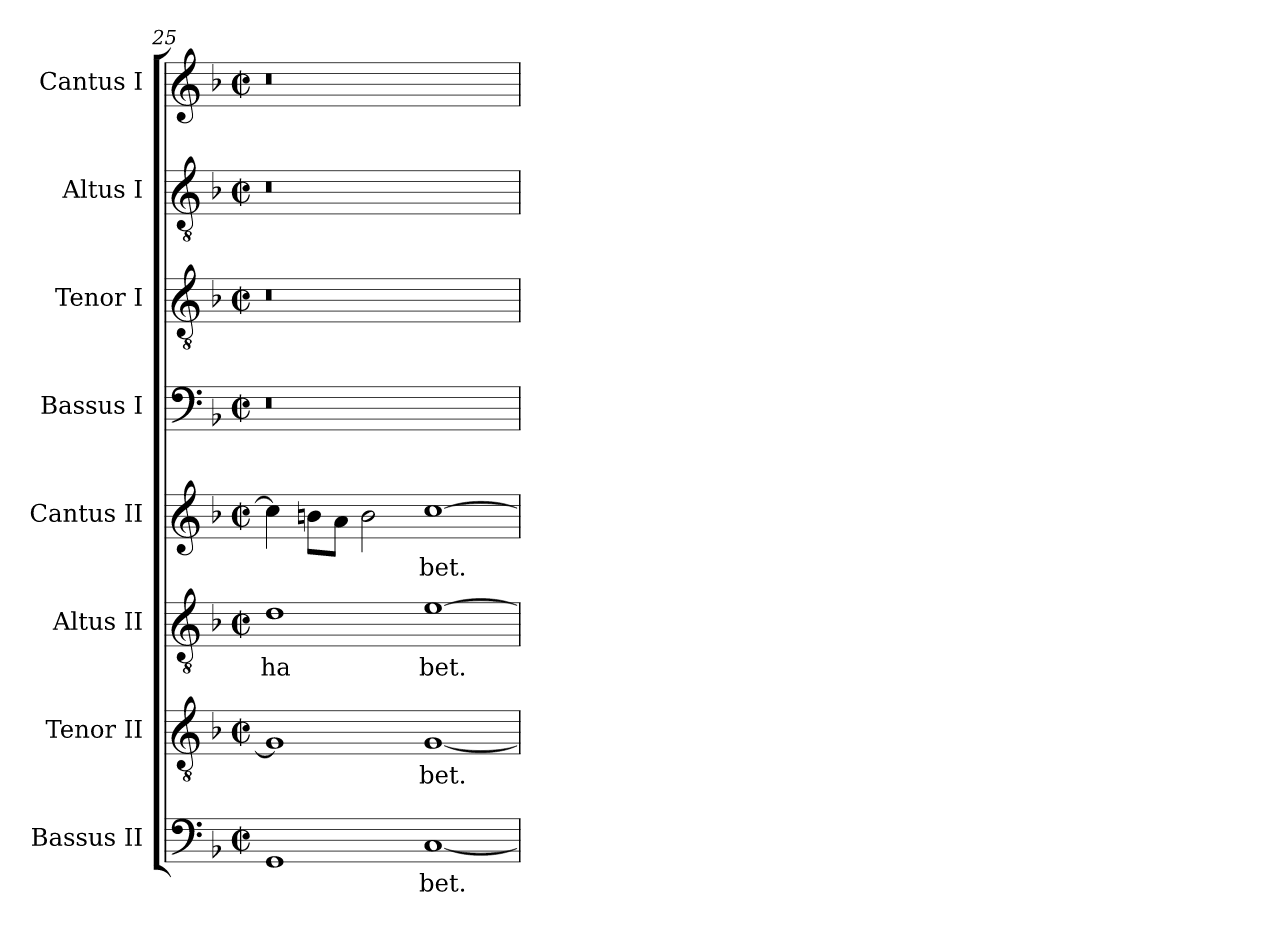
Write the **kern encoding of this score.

**kern	**text	**kern	**text	**kern	**text	**kern	**text	**kern	**kern	**kern	**kern
*part8	*part8	*part7	*part7	*part6	*part6	*part5	*part5	*part4	*part3	*part2	*part1
*staff8	*staff8	*staff7	*staff7	*staff6	*staff6	*staff5	*staff5	*staff4	*staff3	*staff2	*staff1
*I"Bassus II	*	*I"Tenor II	*	*I"Altus II	*	*I"Cantus II	*	*I"Bassus I	*I"Tenor I	*I"Altus I	*I"Cantus I
*clefF4	*	*clefGv2	*	*clefGv2	*	*clefG2	*	*clefF4	*clefGv2	*clefGv2	*clefG2
*k[b-]	*	*k[b-]	*	*k[b-]	*	*k[b-]	*	*k[b-]	*k[b-]	*k[b-]	*k[b-]
*F:	*	*F:	*	*F:	*	*F:	*	*F:	*F:	*F:	*F:
*M2/2	*	*M2/2	*	*M2/2	*	*M2/2	*	*M2/2	*M2/2	*M2/2	*M2/2
*met(c|)	*	*met(c|)	*	*met(c|)	*	*met(c|)	*	*met(c|)	*met(c|)	*met(c|)	*met(c|)
=25	=25	=25	=25	=25	=25	=25	=25	=25	=25	=25	=25
!	!	!	!	!	!LO:LY:b:cj	!	!	!	!	!	!
1GG	.	1G]	.	1d	ha	4cc\]	.	0r	0r	0r	0r
.	.	.	.	.	.	8b\L	.	.	.	.	.
.	.	.	.	.	.	8a\J	.	.	.	.	.
.	.	.	.	.	.	2b\	.	.	.	.	.
!	!LO:LY:b:cj	!	!LO:LY:b:cj	!	!LO:LY:b:cj	!	!LO:LY:b:cj	!	!	!	!
[<1C	-bet.	[<1G	-bet.	[>1e	bet.	[>1cc	bet.	.	.	.	.
=	=	=	=	=	=	=	=	=	=	=	=
*-	*-	*-	*-	*-	*-	*-	*-	*-	*-	*-	*-
